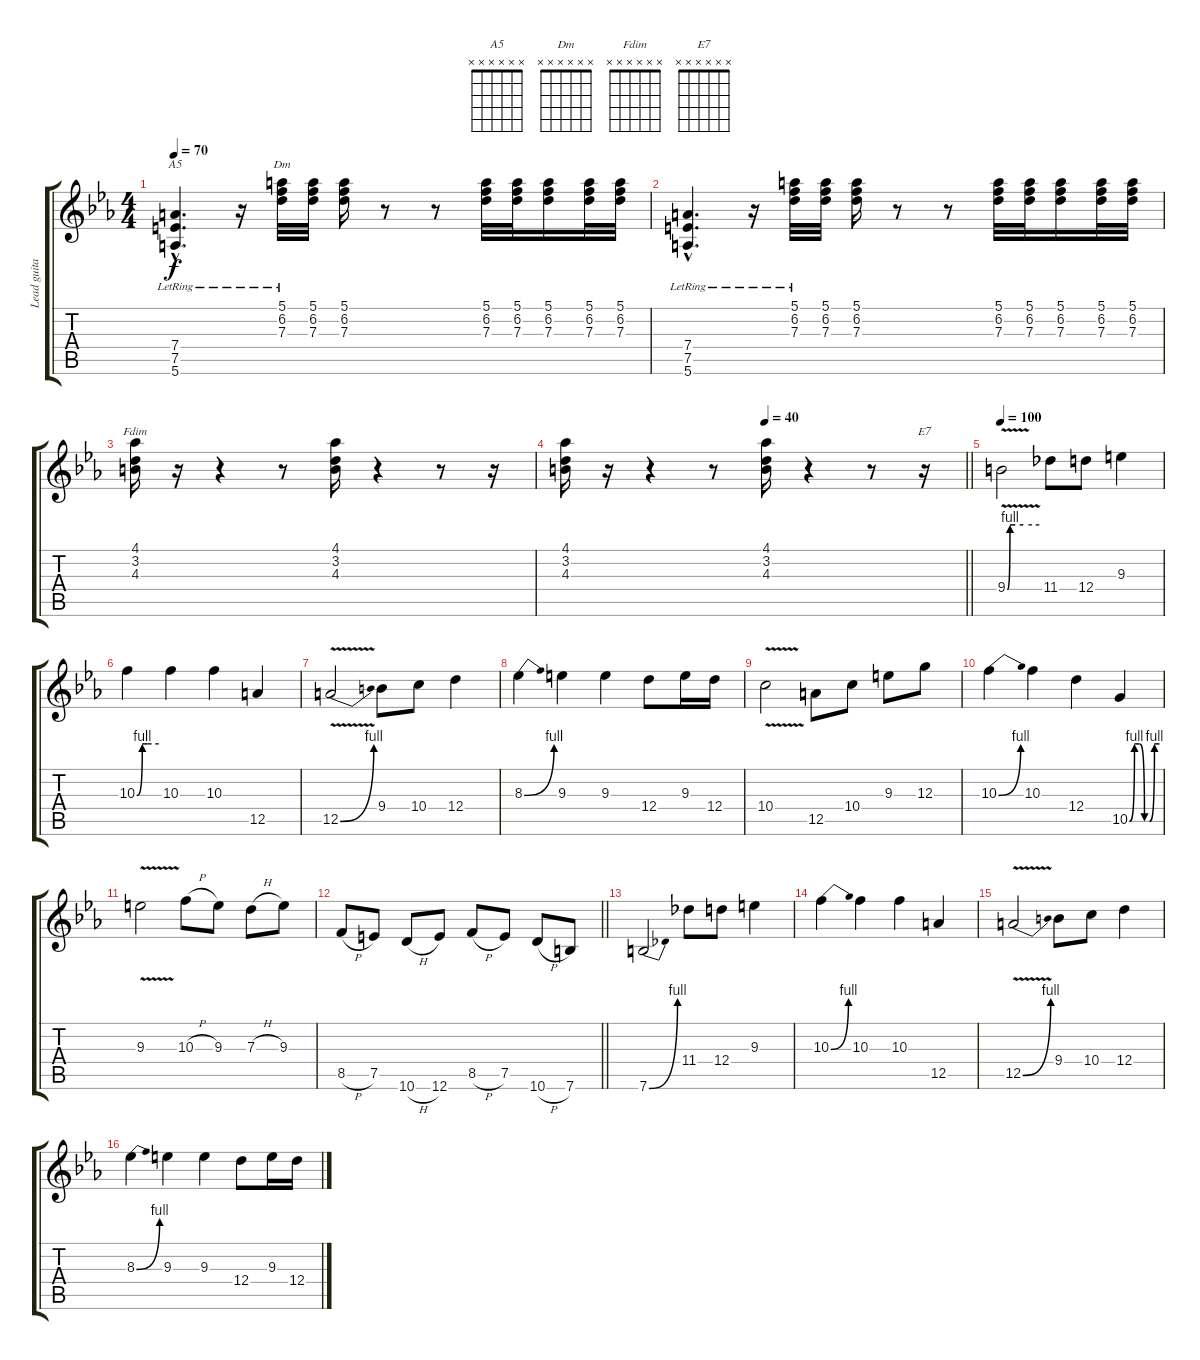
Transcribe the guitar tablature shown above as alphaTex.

\track ("Lead guitar - Davy Johnstone" "Lead guita") {instrument distortionguitar}
\staff {score tabs}
\tuning (E4 B3 G3 D3 A2 E2) {hide}
\chord ("A5" x x x x x x)
\chord ("Dm" x x x x x x)
\chord ("Fdim" x x x x x x)
\chord ("E7" x x x x x x)
\ts (4 4)
\tempo 70
\clef g2
\ks cminor
(7.4{hac lr} 7.5{hac lr} 5.6{hac lr}).4{d ch "A5" dy f} r.16 (5.1{lr} 6.2{lr} 7.3{lr}).32{ch "Dm"} (5.1 6.2 7.3).32 (5.1 6.2 7.3).16 r.8 r.8 (5.1 6.2 7.3).32 (5.1 6.2 7.3).32 (5.1 6.2 7.3).16 (5.1 6.2 7.3).32 (5.1 6.2 7.3).32 |
(7.4{hac lr} 7.5{hac lr} 5.6{hac lr}).4{d} r.16 (5.1{lr} 6.2{lr} 7.3{lr}).32 (5.1 6.2 7.3).32 (5.1 6.2 7.3).16 r.8 r.8 (5.1 6.2 7.3).32 (5.1 6.2 7.3).32 (5.1 6.2 7.3).16 (5.1 6.2 7.3).32 (5.1 6.2 7.3).32 |
(4.1 3.2 4.3).16{ch "Fdim"} r.16 r.4 r.8 (4.1 3.2 4.3).16 r.4 r.8 r.16 |
\tempo (40 0.5)
\barLineRight lightlight
(4.1 3.2 4.3).16 r.16 r.4 r.8 (4.1 3.2 4.3).16 r.4 r.8 r.16{ch "E7"} |
\tempo 100
9.4{be (custom 0 0 5 4 15 4 30 4 60 4) v}.2{volume 13} 11.4.8 12.4.8 9.3.4 |
10.3{be (custom 0 0 15 4 20 4 30 4 60 4)}.4 10.3.4 10.3.4 12.5.4 |
12.5{be (bend 0 0 60 4) v}.2 9.4.8 10.4.8 12.4.4 |
8.3{be (bend 0 0 60 4)}.4 9.3.4 9.3.4 12.4.8 9.3.16 12.4.16 |
10.4{v}.2 12.5.8 10.4.8 9.3.8 12.3.8 |
10.3{be (bend 0 0 60 4)}.4 10.3.4 12.4.4 10.5{be (custom 0 0 10 4 20 4 30 0 40 0 50 4 60 4)}.4 |
9.3{v}.2 10.3{h}.8 9.3.8 7.3{h}.8 9.3.8 |
\barLineRight lightlight
8.5{h}.8 7.5.8 10.6{h}.8 12.6.8 8.5{h}.8 7.5.8 10.6{h}.8 7.6.8 |
7.6{be (bend 0 0 60 4)}.2 11.4.8 12.4.8 9.3.4 |
10.3{be (bend 0 0 60 4)}.4 10.3.4 10.3.4 12.5.4 |
12.5{be (bend 0 0 60 4) v}.2 9.4.8 10.4.8 12.4.4 |
8.3{be (bend 0 0 60 4)}.4 9.3.4 9.3.4 12.4.8 9.3.16 12.4.16
